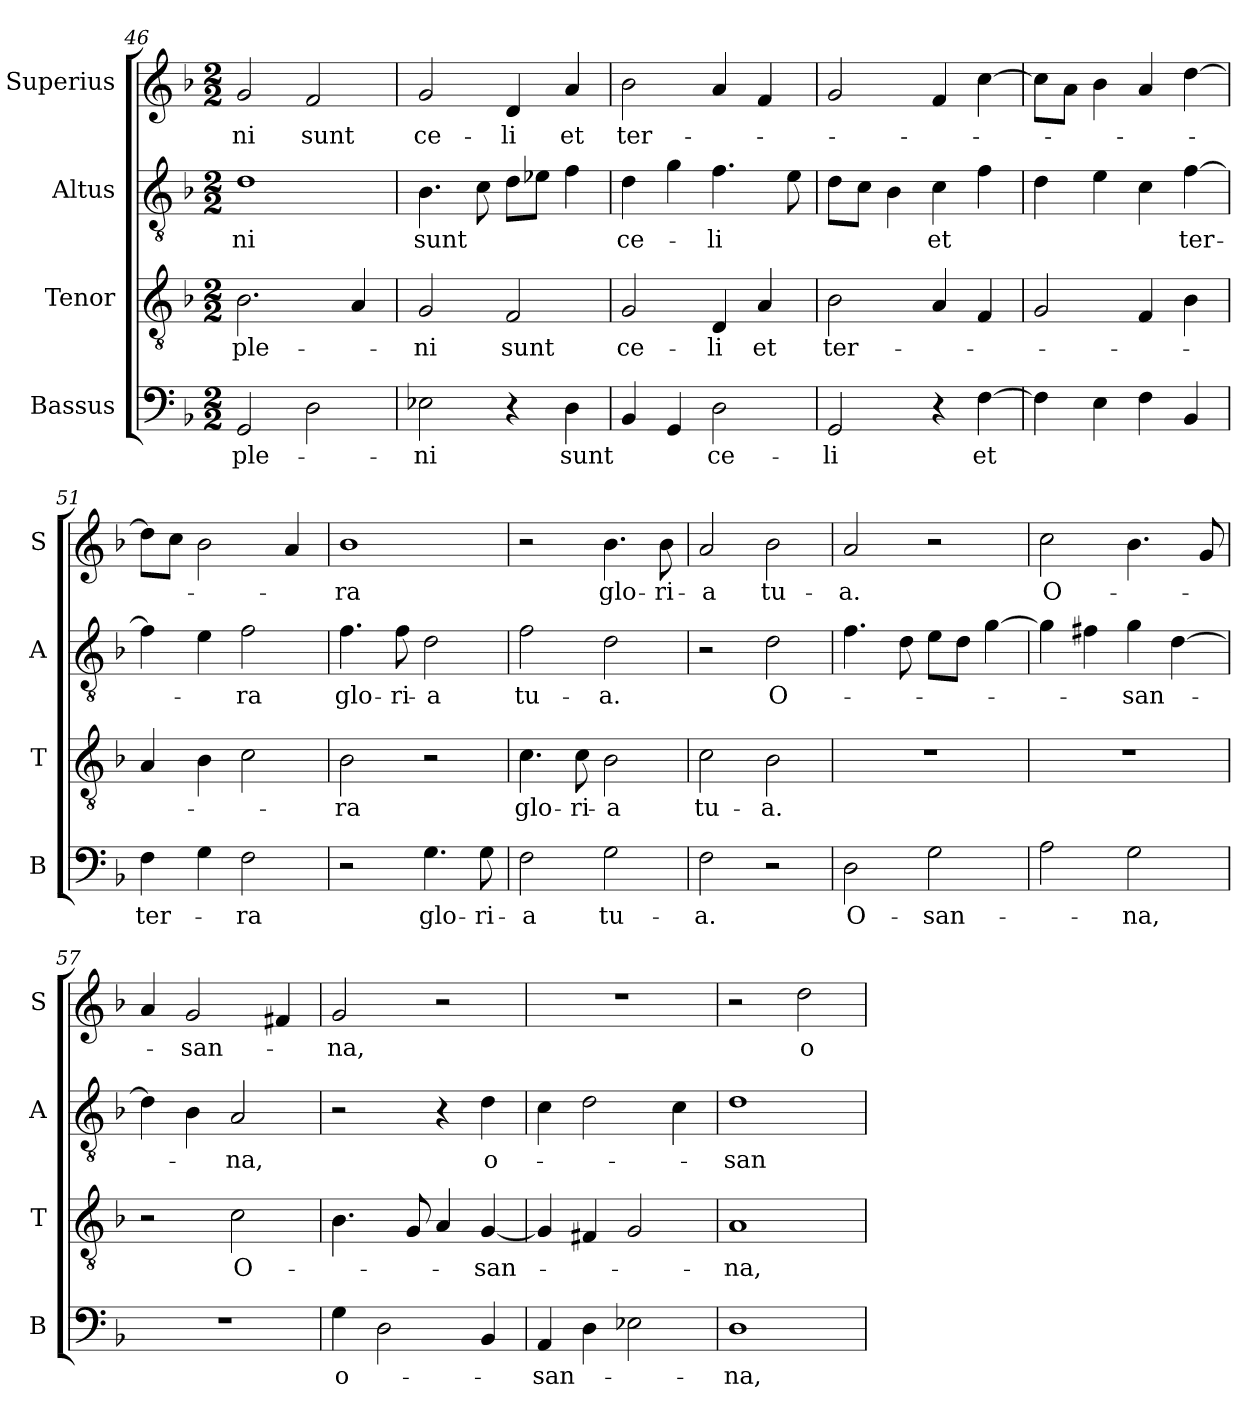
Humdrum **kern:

**kern	**text	**kern	**text	**kern	**text	**kern	**text
*part4	*part4	*part3	*part3	*part2	*part2	*part1	*part1
*staff4	*staff4	*staff3	*staff3	*staff2	*staff2	*staff1	*staff1
*I"Bassus	*	*I"Tenor	*	*I"Altus	*	*I"Superius	*
*I'B	*	*I'T	*	*I'A	*	*I'S	*
*clefF4	*	*clefGv2	*	*clefGv2	*	*clefG2	*
*k[b-]	*	*k[b-]	*	*k[b-]	*	*k[b-]	*
*M2/2	*	*M2/2	*	*M2/2	*	*M2/2	*
=46	=46	=46	=46	=46	=46	=46	=46
!	!LO:LY:i	!	!LO:LY:i	!	!	!	!
2GG	ple-	2.B-	ple-	1d	-ni	2g	-ni
2D	.	.	.	.	.	2f	sunt
.	.	4A	.	.	.	.	.
=47	=47	=47	=47	=47	=47	=47	=47
!	!LO:LY:i	!	!LO:LY:i	!	!	!	!
2E-X	-ni	2G	-ni	4.B-	sunt	2g	ce-
.	.	.	.	8c	.	.	.
!	!	!	!LO:LY:i	!	!	!	!
4r	.	2F	sunt	8dL	.	4d	-li
.	.	.	.	8e-iJ	.	.	.
!	!LO:LY:i	!	!	!	!	!	!
4D	sunt	.	.	4f	.	4a	et
=48	=48	=48	=48	=48	=48	=48	=48
!	!	!	!LO:LY:i	!	!	!	!
4BB-	.	2G	ce-	4d	ce-	2b-	ter-
4GG	.	.	.	4g	.	.	.
!	!LO:LY:i	!	!LO:LY:i	!	!	!	!
2D	ce-	4D	-li	4.f	-li	4a	.
.	.	4A	et	.	.	4f	.
.	.	.	.	8e	.	.	.
=49	=49	=49	=49	=49	=49	=49	=49
!	!LO:LY:i	!	!	!	!	!	!
2GG	-li	2B-	ter-	8dL	.	2g	.
.	.	.	.	8cJ	.	.	.
.	.	.	.	4B-	.	.	.
4r	.	4A	.	4c	et	4f	.
[4F	et	4F	.	4f	.	[4cc	.
=50	=50	=50	=50	=50	=50	=50	=50
4F]	.	2G	.	4d	.	8ccL]	.
.	.	.	.	.	.	8aJ	.
4E	.	.	.	4e	.	4b-	.
4F	.	4F	.	4c	.	4a	.
4BB-	.	4B-	.	[4f	ter-	[4dd	.
=51	=51	=51	=51	=51	=51	=51	=51
4F	ter-	4A	.	4f]	.	8ddL]	.
.	.	.	.	.	.	8ccJ	.
4G	.	4B-	.	4e	.	2b-	.
2F	-ra	2c	.	2f	-ra	.	.
.	.	.	.	.	.	4a	.
=52	=52	=52	=52	=52	=52	=52	=52
2r	.	2B-	-ra	4.f	glo-	1b-	-ra
.	.	.	.	8f	-ri-	.	.
4.G	glo-	2r	.	2d	-a	.	.
8G	-ri-	.	.	.	.	.	.
=53	=53	=53	=53	=53	=53	=53	=53
2F	-a	4.c	glo-	2f	tu-	2r	.
.	.	8c	-ri-	.	.	.	.
2G	tu-	2B-	-a	2d	-a.	4.b-	glo-
.	.	.	.	.	.	8b-	-ri-
=54	=54	=54	=54	=54	=54	=54	=54
2F	-a.	2c	tu-	2r	.	2a	-a
2r	.	2B-	-a.	2d	O-	2b-	tu-
=55	=55	=55	=55	=55	=55	=55	=55
2D	O-	1r	.	4.f	.	2a	-a.
.	.	.	.	8d	.	.	.
2G	-san-	.	.	8eL	.	2r	.
.	.	.	.	8dJ	.	.	.
.	.	.	.	[4g	.	.	.
=56	=56	=56	=56	=56	=56	=56	=56
!	!	!	!	!	!	!	!LO:LY:i
2A	.	1r	.	4g]	.	2cc	O-
.	.	.	.	4f#X	.	.	.
2G	-na,	.	.	4g	-san-	4.b-	.
.	.	.	.	[4d	.	.	.
.	.	.	.	.	.	8g	.
=57	=57	=57	=57	=57	=57	=57	=57
1r	.	2r	.	4d]	.	4a	.
!	!	!	!	!	!	!	!LO:LY:i
.	.	.	.	4B-	.	2g	-san-
.	.	2c	O-	2A	-na,	.	.
.	.	.	.	.	.	4f#X	.
=58	=58	=58	=58	=58	=58	=58	=58
!	!LO:LY:i	!	!	!	!	!	!LO:LY:i
4G	o-	4.B-	.	2r	.	2g	-na,
2D	.	.	.	.	.	.	.
.	.	8G	.	.	.	.	.
.	.	4A	.	4r	.	2r	.
!	!	!	!	!	!LO:LY:i	!	!
4BB-	.	[4G	-san-	4d	o-	.	.
=59	=59	=59	=59	=59	=59	=59	=59
!	!LO:LY:i	!	!	!	!	!	!
4AA	-san-	4G]	.	4c	.	1r	.
4D	.	4F#X	.	2d	.	.	.
2E-X	.	2G	.	.	.	.	.
.	.	.	.	4c	.	.	.
=60	=60	=60	=60	=60	=60	=60	=60
!	!LO:LY:i	!	!	!	!LO:LY:i	!	!
1D	-na,	1A	-na,	1d	-san-	2r	.
.	.	.	.	.	.	2dd	o-
=	=	=	=	=	=	=	=
*-	*-	*-	*-	*-	*-	*-	*-
